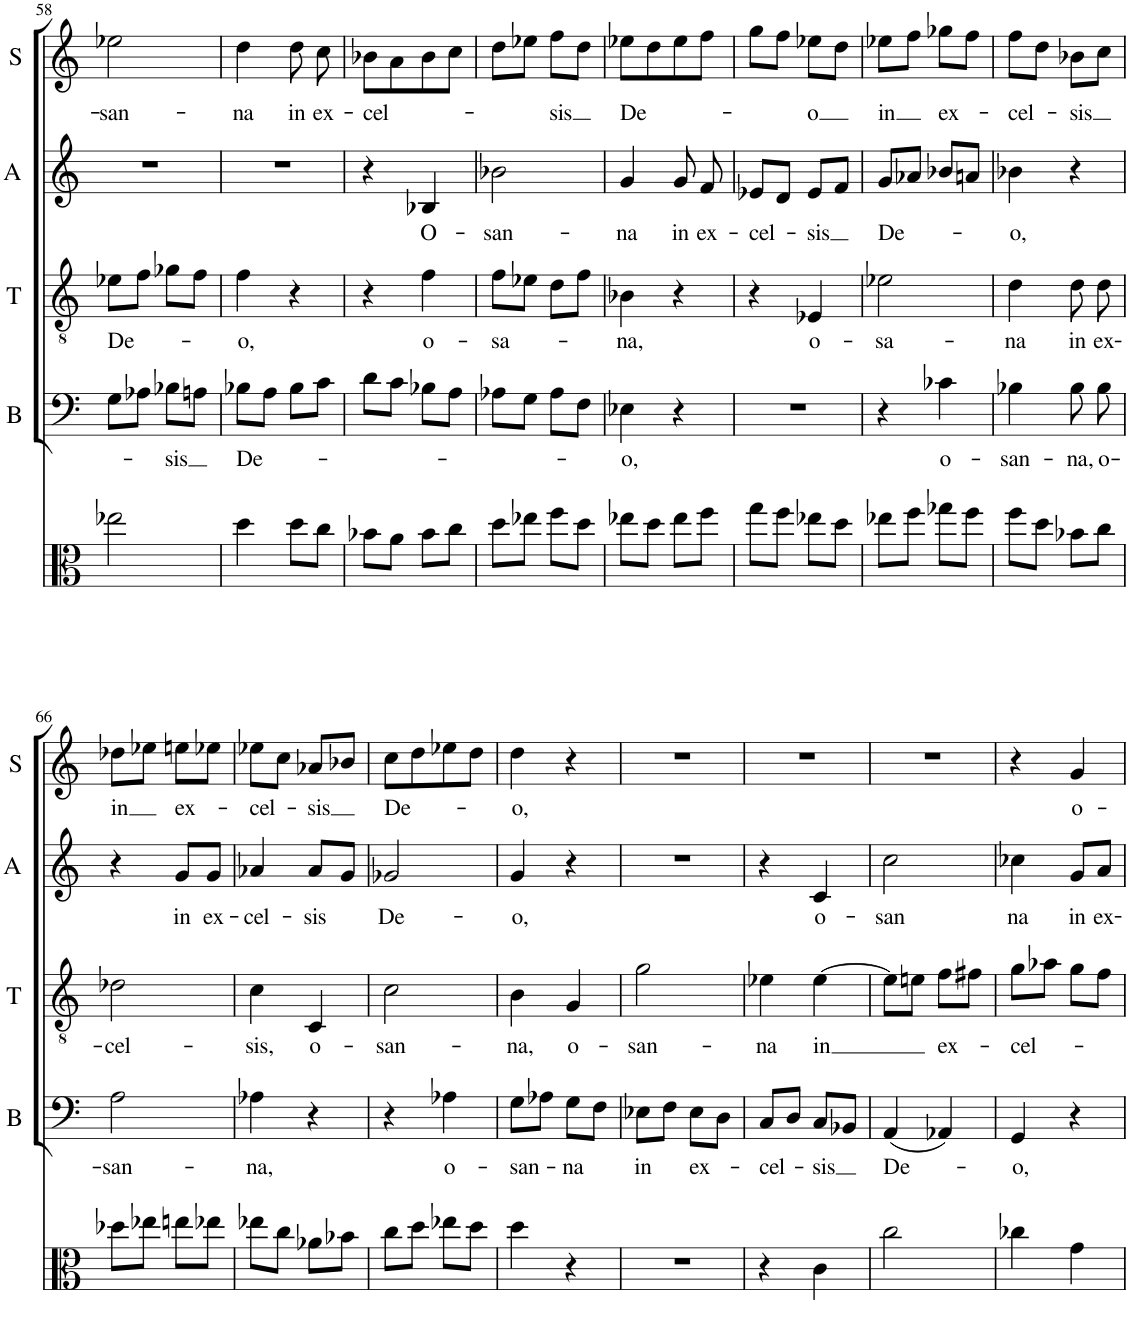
**kern	**kern	**text	**kern	**text	**kern	**text	**kern	**text
*part5	*part4	*part4	*part3	*part3	*part2	*part2	*part1	*part1
*staff5	*staff4	*staff4	*staff3	*staff3	*staff2	*staff2	*staff1	*staff1
*I"Bratschen	*I"Bass	*	*I"Tenor	*	*I"Alt	*	*I"Sopran	*
*	*I'B	*	*I'T	*	*I'A	*	*I'S	*
!!LO:PB:g=z
*clefC3	*clefF4	*	*clefGv2	*	*clefG2	*	*clefG2	*
*	*	*	*ITrd7c12	*	*ITrd1c2	*	*	*
*k[]	*k[]	*	*k[]	*	*k[]	*	*k[]	*
*M2/4	*M2/4	*	*M2/4	*	*M2/4	*	*M2/4	*
=58	=58	=58	=58	=58	=58	=58	=58	=58
!	!	!	!	!LO:LY:b	!	!	!	!LO:LY:b
2ee-X\	8G\L	.	8e-X\L	De-	2r	.	2ee-X\	-san-
.	8A-X\J	.	8f\J	.	.	.	.	.
!	!	!LO:LY:b	!	!	!	!	!	!
.	8B-X\L	-sis	8g-X\L	.	.	.	.	.
.	8An\J	.	8f\J	.	.	.	.	.
=59	=59	=59	=59	=59	=59	=59	=59	=59
!	!	!LO:LY:b	!	!LO:LY:b	!	!	!	!LO:LY:b
4dd\	8B-X\L	De-	4f\	-o,	2r	.	4dd\	-na
.	8A\J	.	.	.	.	.	.	.
!	!	!	!	!	!	!	!	!LO:LY:b
8dd\L	8B-\L	.	4r	.	.	.	8dd\	in
!	!	!	!	!	!	!	!	!LO:LY:b
8cc\J	8c\J	.	.	.	.	.	8cc\	ex-
=60	=60	=60	=60	=60	=60	=60	=60	=60
!	!	!	!	!	!	!	!	!LO:LY:b
8b-X\L	8d\L	.	4r	.	4r	.	8b-X\L	-cel-
8a\J	8c\J	.	.	.	.	.	8a\	.
!	!	!	!	!LO:LY:b	!	!LO:LY:b	!	!
8b-\L	8B-X\L	.	4f\	o-	4B-X/	O-	8b-\	.
8cc\J	8A\J	.	.	.	.	.	8cc\J	.
=61	=61	=61	=61	=61	=61	=61	=61	=61
!	!	!	!	!LO:LY:b	!	!LO:LY:b	!	!
8dd\L	8A-X\L	.	8f\L	-sa-	2b-X\	-san-	8dd\L	.
8ee-X\J	8G\J	.	8e-X\J	.	.	.	8ee-X\J	.
!	!	!	!	!	!	!	!	!LO:LY:b
8ff\L	8A-\L	.	8d\L	.	.	.	8ff\L	sis
8dd\J	8F\J	.	8f\J	.	.	.	8dd\J	.
=62	=62	=62	=62	=62	=62	=62	=62	=62
!	!	!LO:LY:b	!	!LO:LY:b	!	!LO:LY:b	!	!LO:LY:b
8ee-X\L	4E-X\	o,	4B-X\	-na,	4g/	-na	8ee-X\L	De-
8dd\J	.	.	.	.	.	.	8dd\	.
!	!	!	!	!	!	!LO:LY:b	!	!
8ee-\L	4r	.	4r	.	8g/	in	8ee-\	.
!	!	!	!	!	!	!LO:LY:b	!	!
8ff\J	.	.	.	.	8f/	ex-	8ff\J	.
=63	=63	=63	=63	=63	=63	=63	=63	=63
!	!	!	!	!	!	!LO:LY:b	!	!
8gg\L	2r	.	4r	.	8e-X/L	-cel-	8gg\L	.
8ff\J	.	.	.	.	8d/J	.	8ff\J	.
!	!	!	!	!LO:LY:b	!	!LO:LY:b	!	!LO:LY:b
8ee-X\L	.	.	4E-X/	o-	8e-/L	-sis	8ee-X\L	-o
8dd\J	.	.	.	.	8f/J	.	8dd\J	.
=64	=64	=64	=64	=64	=64	=64	=64	=64
!	!	!	!	!LO:LY:b	!	!LO:LY:b	!	!LO:LY:b
8ee-X\L	4r	.	2e-X\	-sa-	8g/L	De-	8ee-X\L	in
8ff\J	.	.	.	.	8a-X/J	.	8ff\J	.
!	!	!LO:LY:b	!	!	!	!	!	!LO:LY:b
8gg-X\L	4c-X\	o-	.	.	8b-X/L	.	8gg-X\L	ex-
8ff\J	.	.	.	.	8an/J	.	8ff\J	.
=65	=65	=65	=65	=65	=65	=65	=65	=65
!	!	!LO:LY:b	!	!LO:LY:b	!	!LO:LY:b	!	!LO:LY:b
8ff\L	4B-X\	-san-	4d\	-na	4b-X\	o,	8ff\L	-cel-
8dd\J	.	.	.	.	.	.	8dd\J	.
!	!	!LO:LY:b	!	!LO:LY:b	!	!	!	!LO:LY:b
8b-X\L	8B-\	-na,	8d\	in	4r	.	8b-X\L	-sis
!	!	!LO:LY:b	!	!LO:LY:b	!	!	!	!
8cc\J	8B-\	o-	8d\	ex-	.	.	8cc\J	.
!!LO:LB:g=z
=66	=66	=66	=66	=66	=66	=66	=66	=66
!	!	!LO:LY:b	!	!LO:LY:b	!	!	!	!LO:LY:b
8dd-X\L	2A\	-san-	2d-X\	-cel-	4r	.	8dd-X\L	in
8ee-X\J	.	.	.	.	.	.	8ee-X\J	.
!	!	!	!	!	!	!LO:LY:b	!	!LO:LY:b
8een\L	.	.	.	.	8g/L	in	8een\L	ex-
!	!	!	!	!	!	!LO:LY:b	!	!
8ee-X\J	.	.	.	.	8g/J	ex-	8ee-X\J	.
=67	=67	=67	=67	=67	=67	=67	=67	=67
!	!	!LO:LY:b	!	!LO:LY:b	!	!LO:LY:b	!	!LO:LY:b
8ee-X\L	4A-X\	-na,	4c\	-sis,	4a-X/	-cel-	8ee-X\L	-cel-
8cc\J	.	.	.	.	.	.	8cc\J	.
!	!	!	!	!LO:LY:b	!	!LO:LY:b	!	!LO:LY:b
8a-X\L	4r	.	4C/	o-	8a-/L	-sis	8a-X/L	-sis
8b-X\J	.	.	.	.	8g/J	.	8b-X/J	.
=68	=68	=68	=68	=68	=68	=68	=68	=68
!	!	!	!	!LO:LY:b	!	!LO:LY:b	!	!LO:LY:b
8cc\L	4r	.	2c\	-san-	2g-X/	De-	8cc\L	De-
8dd\J	.	.	.	.	.	.	8dd\	.
!	!	!LO:LY:b	!	!	!	!	!	!
8ee-X\L	4A-X\	o-	.	.	.	.	8ee-X\	.
8dd\J	.	.	.	.	.	.	8dd\J	.
=69	=69	=69	=69	=69	=69	=69	=69	=69
!	!	!LO:LY:b	!	!LO:LY:b	!	!LO:LY:b	!	!LO:LY:b
4dd\	8G\L	-san-	4B\	-na,	4g/	-o,	4dd\	-o,
.	8A-X\J	.	.	.	.	.	.	.
!	!	!LO:LY:b	!	!LO:LY:b	!	!	!	!
4r	8G\L	na	4G/	o-	4r	.	4r	.
.	8F\J	.	.	.	.	.	.	.
=70	=70	=70	=70	=70	=70	=70	=70	=70
!	!	!LO:LY:b	!	!LO:LY:b	!	!	!	!
2r	8E-X\L	in	2g\	-san-	2r	.	2r	.
.	8F\J	.	.	.	.	.	.	.
!	!	!LO:LY:b	!	!	!	!	!	!
.	8E-\L	ex-	.	.	.	.	.	.
.	8D\J	.	.	.	.	.	.	.
=71	=71	=71	=71	=71	=71	=71	=71	=71
!	!	!LO:LY:b	!	!LO:LY:b	!	!	!	!
4r	8C/L	-cel-	4e-X\	-na	4r	.	2r	.
.	8D/J	.	.	.	.	.	.	.
!	!	!LO:LY:b	!	!LO:LY:b	!	!LO:LY:b	!	!
4c\	8C/L	-sis	[4e-\	in	4c/	o-	.	.
.	8BB-X/J	.	.	.	.	.	.	.
=72	=72	=72	=72	=72	=72	=72	=72	=72
!	!	!LO:LY:b	!	!	!	!LO:LY:b	!	!
2cc\	(4AA/	De-	8e-\L]	.	2cc\	-san	2r	.
.	.	.	8en\J	.	.	.	.	.
!	!	!	!	!LO:LY:b	!	!	!	!
.	4AA-X/)	.	8f\L	ex-	.	.	.	.
.	.	.	8f#X\J	.	.	.	.	.
=73	=73	=73	=73	=73	=73	=73	=73	=73
!	!	!LO:LY:b	!	!LO:LY:b	!	!LO:LY:b	!	!
4cc-X\	4GG/	-o,	8g\L	-cel-	4cc-X\	na	4r	.
.	.	.	8a-X\J	.	.	.	.	.
!	!	!	!	!	!	!LO:LY:b	!	!LO:LY:b
4g\	4r	.	8g\L	.	8g/L	in	4g/	o-
!	!	!	!	!	!	!LO:LY:b	!	!
.	.	.	8f\J	.	8a/J	ex-	.	.
=	=	=	=	=	=	=	=	=
*-	*-	*-	*-	*-	*-	*-	*-	*-
